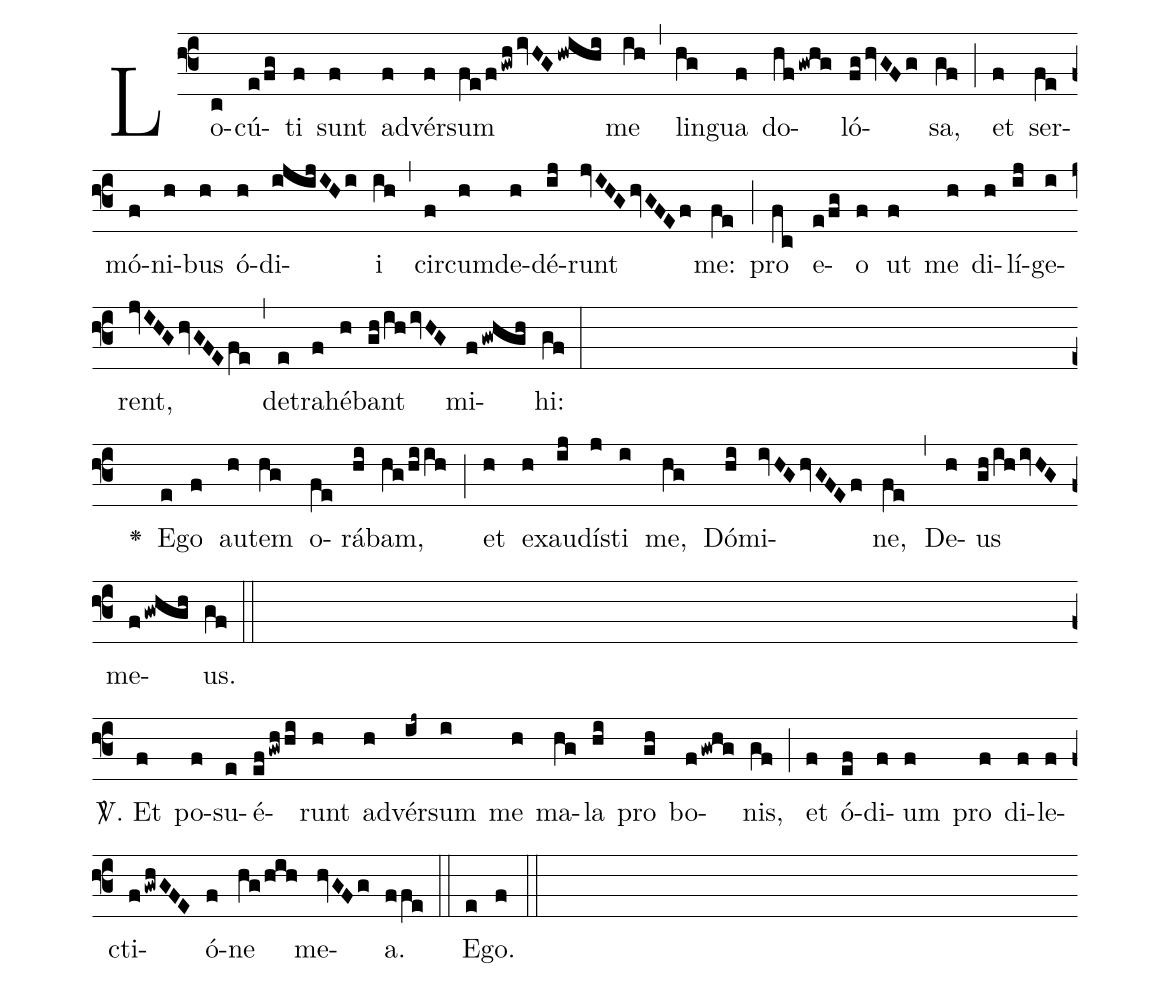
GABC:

%%
(f3)Lo(c)cú(e/fg)ti(f) sunt(f) ad(f)vér(f)sum(fe/fgwhivHGhwihi) me(ih) (,) lin(hg)gua(f) do(hfgwhg)ló(fghvGFg)sa,(gf) (;) et(f) ser(fe)mó(f)ni(h)bus(h) ó(h)di(ijijIHi)i(ih) (,) cir(f)cum(h)de(h)dé(ij)runt(jvIHGhvGFEf) me:(fe) (;) pro(fc) e(e/fg)o(f) ut(f) me(h) di(h)lí(ij)ge(i)rent,(jvIHGhvGFEfe) (,) de(e)tra(f)hé(h)bant(gh/ih/ivHG) mi(fgwhgh)hi:(gf) (:Z)

<v>\greheightstar</v>() E(e)go(f) au(h)tem(hg) o(fe)rá(hi)bam,(hg/hiih) (;) et(h) ex(h)au(ij)dí(j)sti(i) me,(hg) Dó(hi)mi(ivHGhvGFEf)ne,(fe) (,) De(h)us(gh/ihivHG) me(fgwhgh)us.(gf) (::Z)

<sp>V/</sp>. Et(f) po(f)su(e)é(efgwh/hi)runt(h) ad(h)vér(ij~)sum(i) me(h) ma(hg)la(hi) pro(gh) bo(fgwhg)nis,(gf) (;) et(f) ó(ef)di(f)um(f) pro(f) di(f)le(f)cti(fgwhGFE)ó(f)ne(hg/hih) me(hvGFg)a.(ffe) (::)

E(e)go.(f) (::)
